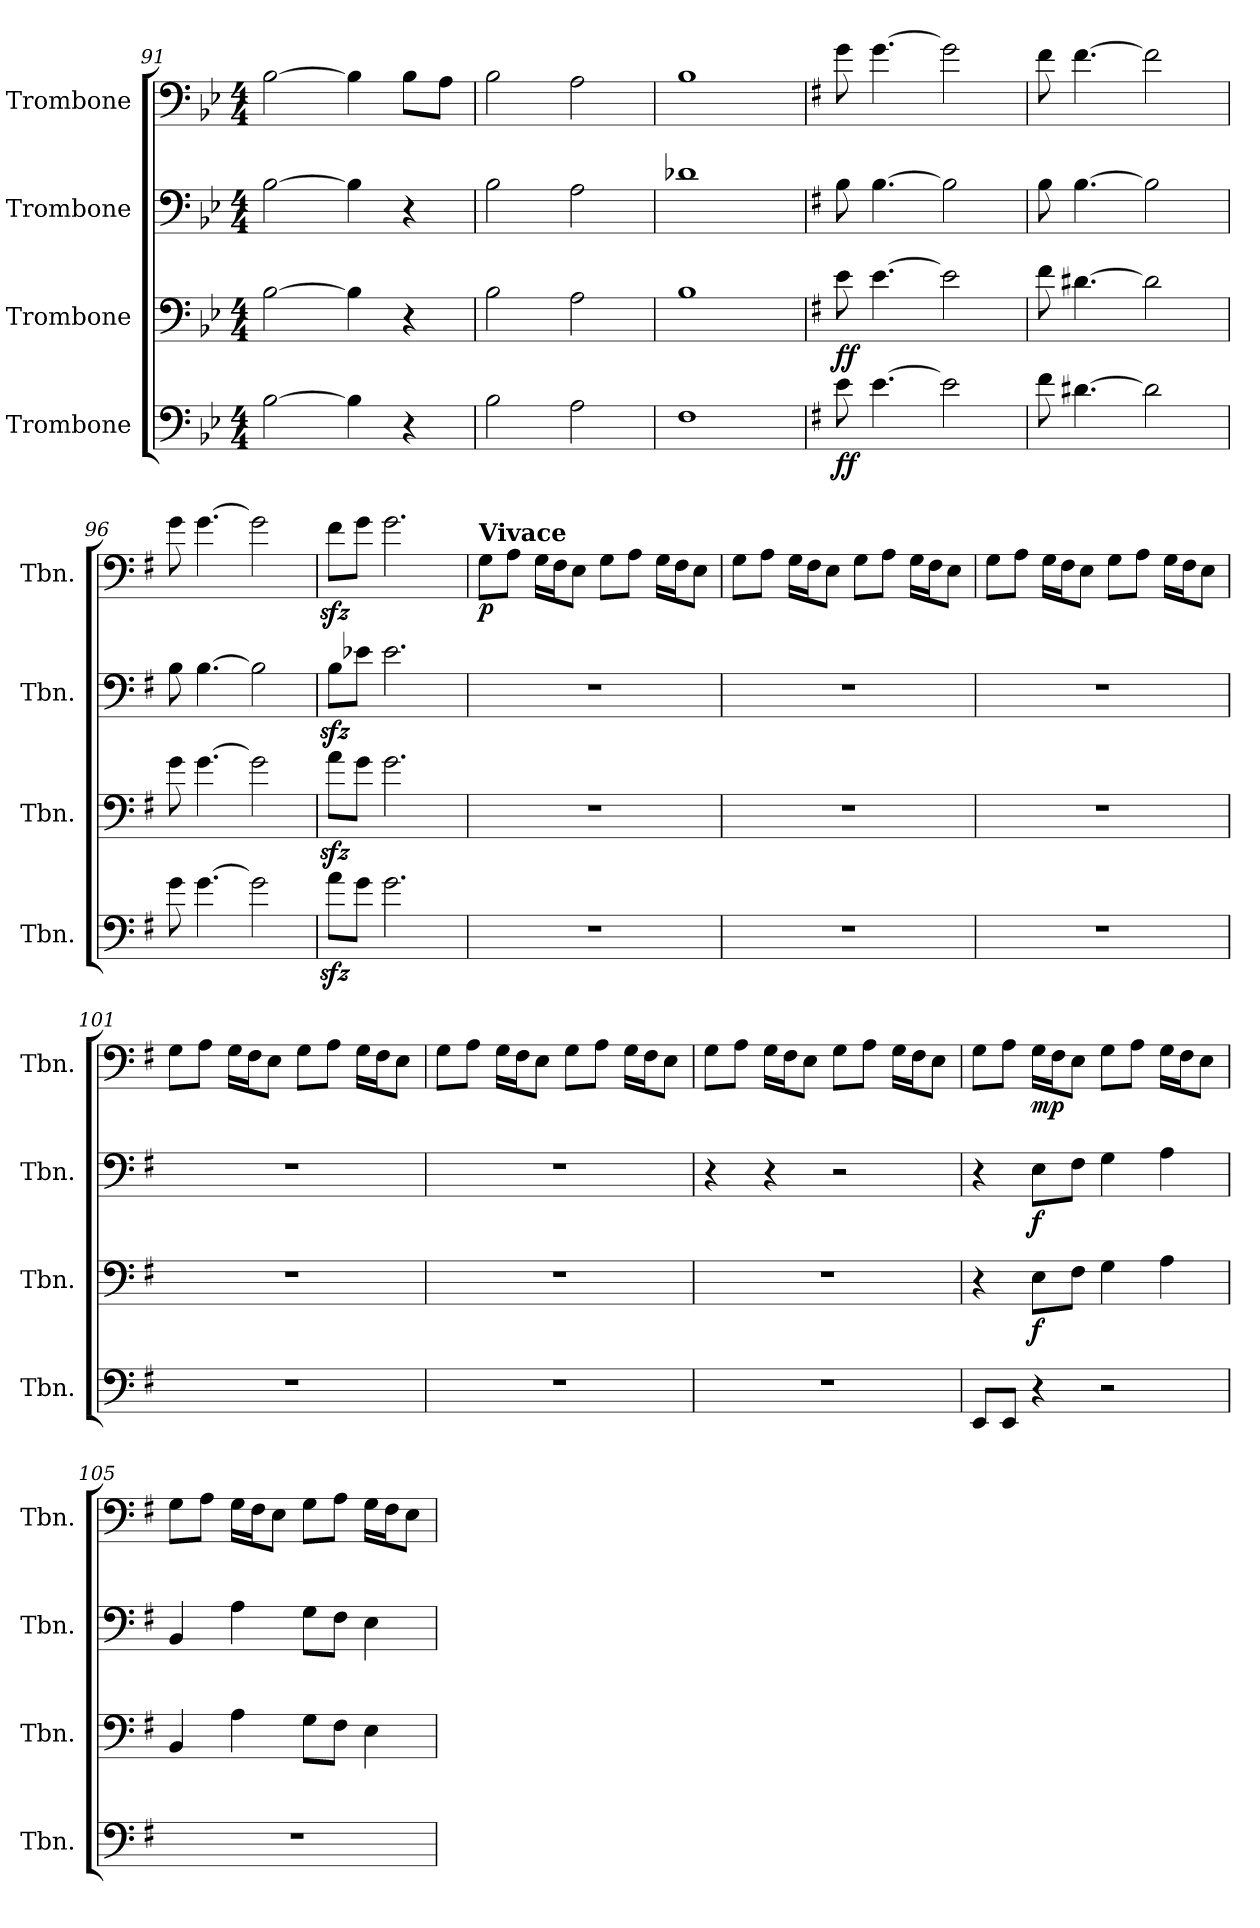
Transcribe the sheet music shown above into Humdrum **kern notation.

**kern	**dynam	**kern	**dynam	**kern	**dynam	**kern	**dynam
*part4	*part4	*part3	*part3	*part2	*part2	*part1	*part1
*staff4	*staff4	*staff3	*staff3	*staff2	*staff2	*staff1	*staff1
*I"Trombone	*	*I"Trombone	*	*I"Trombone	*	*I"Trombone	*
*I'Tbn.	*	*I'Tbn.	*	*I'Tbn.	*	*I'Tbn.	*
*clefF4	*	*clefF4	*	*clefF4	*	*clefF4	*
*k[b-e-]	*	*k[b-e-]	*	*k[b-e-]	*	*k[b-e-]	*
*M4/4	*	*M4/4	*	*M4/4	*	*M4/4	*
=91	=91	=91	=91	=91	=91	=91	=91
[2B-\	.	[2B-\	.	[2B-\	.	[2B-\	.
4B-\]	.	4B-\]	.	4B-\]	.	4B-\]	.
4r	.	4r	.	4r	.	8B-\L	.
.	.	.	.	.	.	8A\J	.
=92	=92	=92	=92	=92	=92	=92	=92
2B-\	.	2B-\	.	2B-\	.	2B-\	.
2A\	.	2A\	.	2A\	.	2A\	.
=93	=93	=93	=93	=93	=93	=93	=93
1F	.	1B-	.	1d-X	.	1B-	.
=94	=94	=94	=94	=94	=94	=94	=94
*k[f#]	*	*k[f#]	*	*k[f#]	*	*k[f#]	*
!	!LO:DY:b	!	!LO:DY:b	!	!	!	!
8e\	ff	8e\	ff	8B\	.	8g\	.
[4.e\	.	[4.e\	.	[4.B\	.	[4.g\	.
2e\]	.	2e\]	.	2B\]	.	2g\]	.
=95	=95	=95	=95	=95	=95	=95	=95
8f#\	.	8f#\	.	8B\	.	8f#\	.
[4.d#X\	.	[4.d#X\	.	[4.B\	.	[4.f#\	.
2d#\]	.	2d#\]	.	2B\]	.	2f#\]	.
=96	=96	=96	=96	=96	=96	=96	=96
8g\	.	8g\	.	8B\	.	8g\	.
[4.g\	.	[4.g\	.	[4.B\	.	[4.g\	.
2g\]	.	2g\]	.	2B\]	.	2g\]	.
=97	=97	=97	=97	=97	=97	=97	=97
8azz<\L	.	8azz<\L	.	8Bzz<\L	.	8f#zz<\L	.
8g\J	.	8g\J	.	8e-X\J	.	8g\J	.
2.g\	.	2.g\	.	2.e-\	.	2.g\	.
!!LO:PB:g=z
=98	=98	=98	=98	=98	=98	=98	=98
!	!	!	!	!	!	!LO:TX:a:B:t=Vivace	!
!	!	!	!	!	!	!	!LO:DY:b
1r	.	1r	.	1r	.	8G\L	p
.	.	.	.	.	.	8A\J	.
.	.	.	.	.	.	16G\LL	.
.	.	.	.	.	.	16F#\J	.
.	.	.	.	.	.	8E\J	.
.	.	.	.	.	.	8G\L	.
.	.	.	.	.	.	8A\J	.
.	.	.	.	.	.	16G\LL	.
.	.	.	.	.	.	16F#\J	.
.	.	.	.	.	.	8E\J	.
=99	=99	=99	=99	=99	=99	=99	=99
1r	.	1r	.	1r	.	8G\L	.
.	.	.	.	.	.	8A\J	.
.	.	.	.	.	.	16G\LL	.
.	.	.	.	.	.	16F#\J	.
.	.	.	.	.	.	8E\J	.
.	.	.	.	.	.	8G\L	.
.	.	.	.	.	.	8A\J	.
.	.	.	.	.	.	16G\LL	.
.	.	.	.	.	.	16F#\J	.
.	.	.	.	.	.	8E\J	.
=100	=100	=100	=100	=100	=100	=100	=100
1r	.	1r	.	1r	.	8G\L	.
.	.	.	.	.	.	8A\J	.
.	.	.	.	.	.	16G\LL	.
.	.	.	.	.	.	16F#\J	.
.	.	.	.	.	.	8E\J	.
.	.	.	.	.	.	8G\L	.
.	.	.	.	.	.	8A\J	.
.	.	.	.	.	.	16G\LL	.
.	.	.	.	.	.	16F#\J	.
.	.	.	.	.	.	8E\J	.
=101	=101	=101	=101	=101	=101	=101	=101
1r	.	1r	.	1r	.	8G\L	.
.	.	.	.	.	.	8A\J	.
.	.	.	.	.	.	16G\LL	.
.	.	.	.	.	.	16F#\J	.
.	.	.	.	.	.	8E\J	.
.	.	.	.	.	.	8G\L	.
.	.	.	.	.	.	8A\J	.
.	.	.	.	.	.	16G\LL	.
.	.	.	.	.	.	16F#\J	.
.	.	.	.	.	.	8E\J	.
!!LO:LB:g=z
=102	=102	=102	=102	=102	=102	=102	=102
1r	.	1r	.	1r	.	8G\L	.
.	.	.	.	.	.	8A\J	.
.	.	.	.	.	.	16G\LL	.
.	.	.	.	.	.	16F#\J	.
.	.	.	.	.	.	8E\J	.
.	.	.	.	.	.	8G\L	.
.	.	.	.	.	.	8A\J	.
.	.	.	.	.	.	16G\LL	.
.	.	.	.	.	.	16F#\J	.
.	.	.	.	.	.	8E\J	.
=103	=103	=103	=103	=103	=103	=103	=103
1r	.	1r	.	4r	.	8G\L	.
.	.	.	.	.	.	8A\J	.
.	.	.	.	4r	.	16G\LL	.
.	.	.	.	.	.	16F#\J	.
.	.	.	.	.	.	8E\J	.
.	.	.	.	2r	.	8G\L	.
.	.	.	.	.	.	8A\J	.
.	.	.	.	.	.	16G\LL	.
.	.	.	.	.	.	16F#\J	.
.	.	.	.	.	.	8E\J	.
=104	=104	=104	=104	=104	=104	=104	=104
8EE/L	.	4r	.	4r	.	8G\L	.
8EE/J	.	.	.	.	.	8A\J	.
!	!	!	!LO:DY:b	!	!LO:DY:b	!	!LO:DY:b
4r	.	8E\L	f	8E\L	f	16G\LL	mp
.	.	.	.	.	.	16F#\J	.
.	.	8F#\J	.	8F#\J	.	8E\J	.
2r	.	4G\	.	4G\	.	8G\L	.
.	.	.	.	.	.	8A\J	.
.	.	4A\	.	4A\	.	16G\LL	.
.	.	.	.	.	.	16F#\J	.
.	.	.	.	.	.	8E\J	.
=105	=105	=105	=105	=105	=105	=105	=105
1r	.	4BB/	.	4BB/	.	8G\L	.
.	.	.	.	.	.	8A\J	.
.	.	4A\	.	4A\	.	16G\LL	.
.	.	.	.	.	.	16F#\J	.
.	.	.	.	.	.	8E\J	.
.	.	8G\L	.	8G\L	.	8G\L	.
.	.	8F#\J	.	8F#\J	.	8A\J	.
.	.	4E\	.	4E\	.	16G\LL	.
.	.	.	.	.	.	16F#\J	.
.	.	.	.	.	.	8E\J	.
=	=	=	=	=	=	=	=
*-	*-	*-	*-	*-	*-	*-	*-
